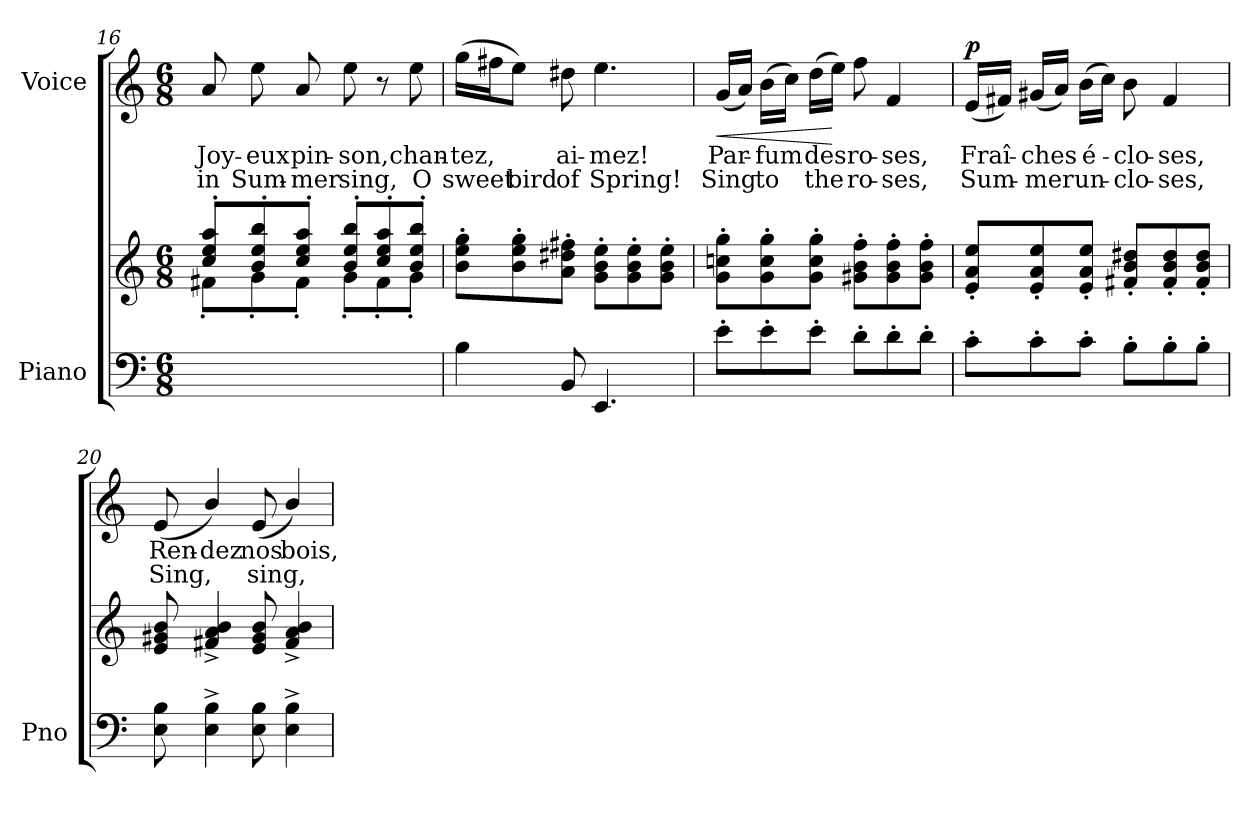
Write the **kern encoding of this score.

**kern	**kern	**kern	**text	**text	**dynam
*part2	*part2	*part1	*part1	*part1	*part1
*staff3	*staff2	*staff1	*staff1	*staff1	*staff1
*I"Piano	*	*I"Voice	*	*	*
*I'Pno	*	*	*	*	*
*clefF4	*clefG2	*clefG2	*	*	*
*k[]	*k[]	*k[]	*	*	*
*M6/8	*M6/8	*M6/8	*	*	*
=16	=16	=16	=16	=16	=16
*	*^	*	*	*	*
2.ryy	8cc/' 8ee/' 8aa/'L	8f#X'\L	8a/	Joy-	in	.
.	8b/'> 8ee/'> 8bb/'>	8g'<\	8ee\	-eux	Sum-	.
.	8cc/'> 8ee/'> 8aa/'>J	8f#'<\J	8a/	pin-	-mer	.
.	8b/'> 8ee/'> 8bb/'>L	8g'<\L	8ee\	-son,	sing,	.
.	8cc/'> 8ee/'> 8aa/'>	8f#'<\	8r	.	.	.
.	8b/'> 8ee/'> 8bb/'>J	8g'<\J	8ee\	chan-	O	.
*	*v	*v	*	*	*	*
=17	=17	=17	=17	=17	=17
4B\	8b\' 8ee\' 8gg\'L	(16gg\LL	-tez,	sweet	.
.	.	16ff#X\J	.	.	.
.	8b\'> 8ee\'> 8gg\'>	8ee\J)	.	bird	.
8BB/	8a\'> 8dd#X\'> 8ff#X\'>J	8dd#X\	ai-	of	.
4.EE/	8g\'> 8b\'> 8ee\'>L	4.ee\	-mez!	Spring!	.
.	8g\'> 8b\'> 8ee\'>	.	.	.	.
.	8g\'> 8b\'> 8ee\'>J	.	.	.	.
=18	=18	=18	=18	=18	=18
!	!	!	!	!	!LO:HP:b
8e'\L	8g\' 8ccn\' 8gg\'L	(16g/LL	Par-	Sing	<
.	.	16a/JJ)	.	.	.
8e'\	8g\'> 8cc\'> 8gg\'>	(16b\LL	-fum	to	.
.	.	16cc\JJ)	.	.	.
8e'\J	8g\'> 8cc\'> 8gg\'>J	(16dd\LL	des	the	.
.	.	16ee\JJ)	.	.	[
8d'\L	8g#X\'> 8b\'> 8ff\'>L	8ff\	ro-	ro-	.
8d'\	8g#\'> 8b\'> 8ff\'>	4f/	-ses,	-ses,	.
8d'\J	8g#\'> 8b\'> 8ff\'>J	.	.	.	.
=19	=19	=19	=19	=19	=19
!	!	!	!	!	!LO:DY:a
8c'\L	8e/'> 8a/'> 8ee/'>L	(16e/LL	Fraî-	Sum-	p
.	.	16f#X/JJ)	.	.	.
8c'\	8e/'< 8a/'< 8ee/'<	(16g#X/LL	-ches	-mer	.
.	.	16a/JJ)	.	.	.
8c'\J	8e/'< 8a/'< 8ee/'<J	(16b\LL	é-	un-	.
.	.	16cc\JJ)	.	.	.
8B'\L	8f#X/'< 8b/'< 8dd#X/'<L	8b\	-clo-	-clo-	.
8B'\	8f#/'< 8b/'< 8dd#/'<	4f#/	-ses,	-ses,	.
8B'\J	8f#/'< 8b/'< 8dd#/'<J	.	.	.	.
=20	=20	=20	=20	=20	=20
8E\ 8B\	8e/ 8g#X/ 8b/	(8e/	Ren-	Sing,	.
4E\^ 4B\^	4f#X/^ 4a/^ 4b/^	4b/)	-dez	.	.
8E\ 8B\	8e/ 8g#/ 8b/	(8e/	nos	sing,	.
4E\^ 4B\^	4f#/^ 4a/^ 4b/^	4b/)	bois,	.	.
=	=	=	=	=	=
*-	*-	*-	*-	*-	*-
